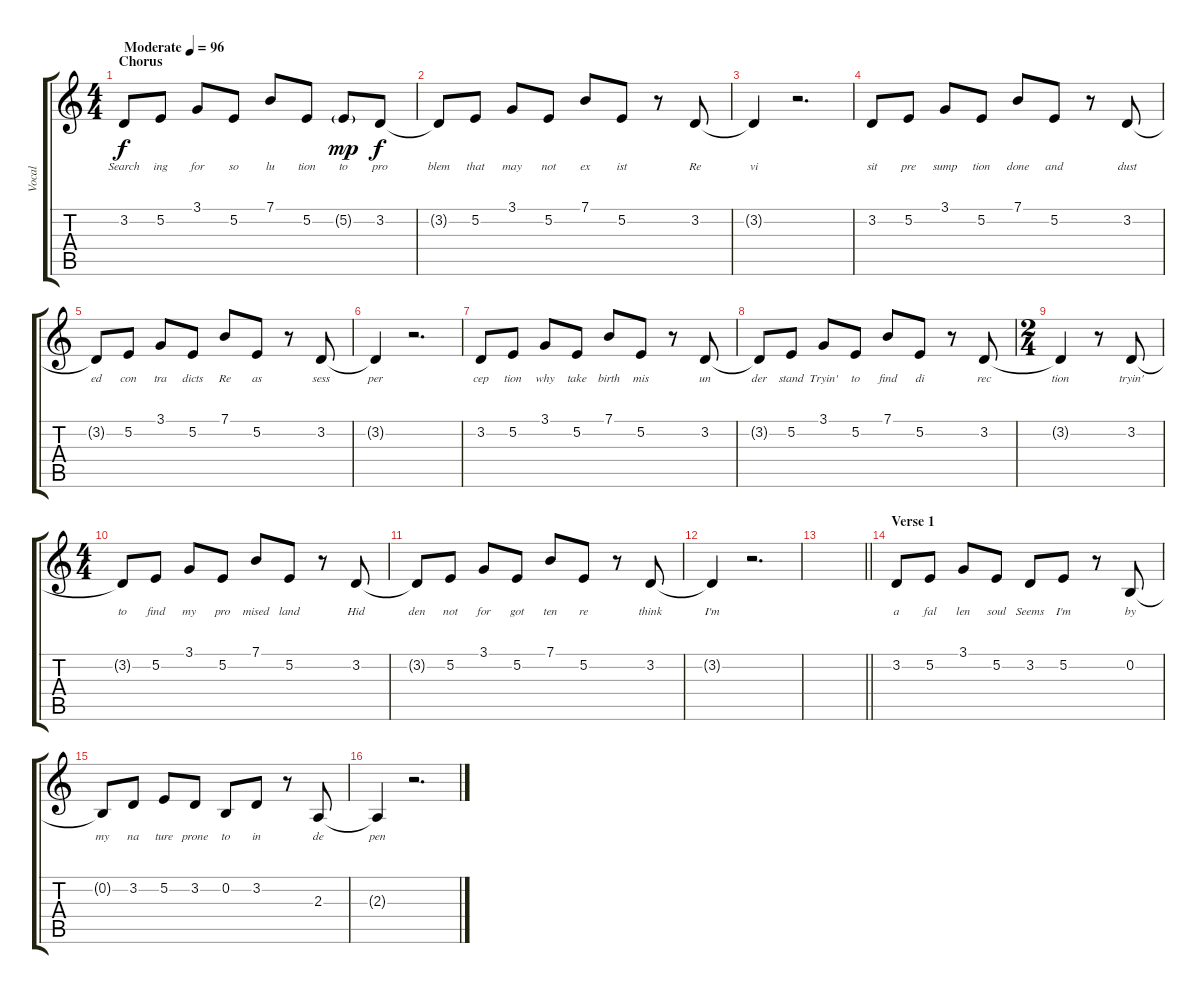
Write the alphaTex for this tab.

\track ("Vocal" "Vocal") {instrument acousticgrandpiano}
\staff {score tabs}
\tuning (E4 B3 G3 D3 A2 E2) {hide}
\ts (4 4)
\section ("" "Chorus")
\tempo (96 "Moderate")
\clef g2
\ks c
3.2.8{lyrics (0 "Search") lyrics (1 "") lyrics (2 "") lyrics (3 "") lyrics (4 "") dy f instrument acousticgrandpiano} 5.2.8{lyrics (0 "ing") lyrics (1 "") lyrics (2 "") lyrics (3 "") lyrics (4 "")} 3.1.8{lyrics (0 "for") lyrics (1 "") lyrics (2 "") lyrics (3 "") lyrics (4 "")} 5.2.8{lyrics (0 "so") lyrics (1 "") lyrics (2 "") lyrics (3 "") lyrics (4 "")} 7.1.8{lyrics (0 "lu") lyrics (1 "") lyrics (2 "") lyrics (3 "") lyrics (4 "")} 5.2.8{lyrics (0 "tion") lyrics (1 "") lyrics (2 "") lyrics (3 "") lyrics (4 "")} 5.2{g}.8{lyrics (0 "to") lyrics (1 "") lyrics (2 "") lyrics (3 "") lyrics (4 "") dy mp} 3.2.8{lyrics (0 "pro") lyrics (1 "") lyrics (2 "") lyrics (3 "") lyrics (4 "") dy f} |
3.2{t}.8{lyrics (0 "blem") lyrics (1 "") lyrics (2 "") lyrics (3 "") lyrics (4 "")} 5.2.8{lyrics (0 "that") lyrics (1 "") lyrics (2 "") lyrics (3 "") lyrics (4 "")} 3.1.8{lyrics (0 "may") lyrics (1 "") lyrics (2 "") lyrics (3 "") lyrics (4 "")} 5.2.8{lyrics (0 "not") lyrics (1 "") lyrics (2 "") lyrics (3 "") lyrics (4 "")} 7.1.8{lyrics (0 "ex") lyrics (1 "") lyrics (2 "") lyrics (3 "") lyrics (4 "")} 5.2.8{lyrics (0 "ist") lyrics (1 "") lyrics (2 "") lyrics (3 "") lyrics (4 "")} r.8 3.2.8{lyrics (0 "Re") lyrics (1 "") lyrics (2 "") lyrics (3 "") lyrics (4 "")} |
3.2{t}.4{lyrics (0 "vi") lyrics (1 "") lyrics (2 "") lyrics (3 "") lyrics (4 "")} r.2{d} |
3.2.8{lyrics (0 "sit") lyrics (1 "") lyrics (2 "") lyrics (3 "") lyrics (4 "")} 5.2.8{lyrics (0 "pre") lyrics (1 "") lyrics (2 "") lyrics (3 "") lyrics (4 "")} 3.1.8{lyrics (0 "sump") lyrics (1 "") lyrics (2 "") lyrics (3 "") lyrics (4 "")} 5.2.8{lyrics (0 "tion") lyrics (1 "") lyrics (2 "") lyrics (3 "") lyrics (4 "")} 7.1.8{lyrics (0 "done") lyrics (1 "") lyrics (2 "") lyrics (3 "") lyrics (4 "")} 5.2.8{lyrics (0 "and") lyrics (1 "") lyrics (2 "") lyrics (3 "") lyrics (4 "")} r.8 3.2.8{lyrics (0 "dust") lyrics (1 "") lyrics (2 "") lyrics (3 "") lyrics (4 "")} |
3.2{t}.8{lyrics (0 "ed") lyrics (1 "") lyrics (2 "") lyrics (3 "") lyrics (4 "")} 5.2.8{lyrics (0 "con") lyrics (1 "") lyrics (2 "") lyrics (3 "") lyrics (4 "")} 3.1.8{lyrics (0 "tra") lyrics (1 "") lyrics (2 "") lyrics (3 "") lyrics (4 "")} 5.2.8{lyrics (0 "dicts") lyrics (1 "") lyrics (2 "") lyrics (3 "") lyrics (4 "")} 7.1.8{lyrics (0 "Re") lyrics (1 "") lyrics (2 "") lyrics (3 "") lyrics (4 "")} 5.2.8{lyrics (0 "as") lyrics (1 "") lyrics (2 "") lyrics (3 "") lyrics (4 "")} r.8 3.2.8{lyrics (0 "sess") lyrics (1 "") lyrics (2 "") lyrics (3 "") lyrics (4 "")} |
3.2{t}.4{lyrics (0 "per") lyrics (1 "") lyrics (2 "") lyrics (3 "") lyrics (4 "")} r.2{d} |
3.2.8{lyrics (0 "cep") lyrics (1 "") lyrics (2 "") lyrics (3 "") lyrics (4 "")} 5.2.8{lyrics (0 "tion") lyrics (1 "") lyrics (2 "") lyrics (3 "") lyrics (4 "")} 3.1.8{lyrics (0 "why") lyrics (1 "") lyrics (2 "") lyrics (3 "") lyrics (4 "")} 5.2.8{lyrics (0 "take") lyrics (1 "") lyrics (2 "") lyrics (3 "") lyrics (4 "")} 7.1.8{lyrics (0 "birth") lyrics (1 "") lyrics (2 "") lyrics (3 "") lyrics (4 "")} 5.2.8{lyrics (0 "mis") lyrics (1 "") lyrics (2 "") lyrics (3 "") lyrics (4 "")} r.8 3.2.8{lyrics (0 "un") lyrics (1 "") lyrics (2 "") lyrics (3 "") lyrics (4 "")} |
3.2{t}.8{lyrics (0 "der") lyrics (1 "") lyrics (2 "") lyrics (3 "") lyrics (4 "")} 5.2.8{lyrics (0 "stand") lyrics (1 "") lyrics (2 "") lyrics (3 "") lyrics (4 "")} 3.1.8{lyrics (0 "Tryin'") lyrics (1 "") lyrics (2 "") lyrics (3 "") lyrics (4 "")} 5.2.8{lyrics (0 "to") lyrics (1 "") lyrics (2 "") lyrics (3 "") lyrics (4 "")} 7.1.8{lyrics (0 "find") lyrics (1 "") lyrics (2 "") lyrics (3 "") lyrics (4 "")} 5.2.8{lyrics (0 "di") lyrics (1 "") lyrics (2 "") lyrics (3 "") lyrics (4 "")} r.8 3.2.8{lyrics (0 "rec") lyrics (1 "") lyrics (2 "") lyrics (3 "") lyrics (4 "")} |
\ts (2 4)
3.2{t}.4{lyrics (0 "tion") lyrics (1 "") lyrics (2 "") lyrics (3 "") lyrics (4 "")} r.8 3.2.8{lyrics (0 "tryin'") lyrics (1 "") lyrics (2 "") lyrics (3 "") lyrics (4 "")} |
\ts (4 4)
3.2{t}.8{lyrics (0 "to") lyrics (1 "") lyrics (2 "") lyrics (3 "") lyrics (4 "")} 5.2.8{lyrics (0 "find") lyrics (1 "") lyrics (2 "") lyrics (3 "") lyrics (4 "")} 3.1.8{lyrics (0 "my") lyrics (1 "") lyrics (2 "") lyrics (3 "") lyrics (4 "")} 5.2.8{lyrics (0 "pro") lyrics (1 "") lyrics (2 "") lyrics (3 "") lyrics (4 "")} 7.1.8{lyrics (0 "mised") lyrics (1 "") lyrics (2 "") lyrics (3 "") lyrics (4 "")} 5.2.8{lyrics (0 "land") lyrics (1 "") lyrics (2 "") lyrics (3 "") lyrics (4 "")} r.8 3.2.8{lyrics (0 "Hid") lyrics (1 "") lyrics (2 "") lyrics (3 "") lyrics (4 "")} |
3.2{t}.8{lyrics (0 "den") lyrics (1 "") lyrics (2 "") lyrics (3 "") lyrics (4 "")} 5.2.8{lyrics (0 "not") lyrics (1 "") lyrics (2 "") lyrics (3 "") lyrics (4 "")} 3.1.8{lyrics (0 "for") lyrics (1 "") lyrics (2 "") lyrics (3 "") lyrics (4 "")} 5.2.8{lyrics (0 "got") lyrics (1 "") lyrics (2 "") lyrics (3 "") lyrics (4 "")} 7.1.8{lyrics (0 "ten") lyrics (1 "") lyrics (2 "") lyrics (3 "") lyrics (4 "")} 5.2.8{lyrics (0 "re") lyrics (1 "") lyrics (2 "") lyrics (3 "") lyrics (4 "")} r.8 3.2.8{lyrics (0 "think") lyrics (1 "") lyrics (2 "") lyrics (3 "") lyrics (4 "")} |
3.2{t}.4{lyrics (0 "I'm") lyrics (1 "") lyrics (2 "") lyrics (3 "") lyrics (4 "")} r.2{d} |
\barLineRight lightlight
|
\section ("" "Verse 1")
3.2.8{lyrics (0 "a") lyrics (1 "") lyrics (2 "") lyrics (3 "") lyrics (4 "")} 5.2.8{lyrics (0 "fal") lyrics (1 "") lyrics (2 "") lyrics (3 "") lyrics (4 "")} 3.1.8{lyrics (0 "len") lyrics (1 "") lyrics (2 "") lyrics (3 "") lyrics (4 "")} 5.2.8{lyrics (0 "soul") lyrics (1 "") lyrics (2 "") lyrics (3 "") lyrics (4 "")} 3.2.8{lyrics (0 "Seems") lyrics (1 "") lyrics (2 "") lyrics (3 "") lyrics (4 "")} 5.2.8{lyrics (0 "I'm") lyrics (1 "") lyrics (2 "") lyrics (3 "") lyrics (4 "")} r.8 0.2.8{lyrics (0 "by") lyrics (1 "") lyrics (2 "") lyrics (3 "") lyrics (4 "")} |
0.2{t}.8{lyrics (0 "my") lyrics (1 "") lyrics (2 "") lyrics (3 "") lyrics (4 "")} 3.2.8{lyrics (0 "na") lyrics (1 "") lyrics (2 "") lyrics (3 "") lyrics (4 "")} 5.2.8{lyrics (0 "ture") lyrics (1 "") lyrics (2 "") lyrics (3 "") lyrics (4 "")} 3.2.8{lyrics (0 "prone") lyrics (1 "") lyrics (2 "") lyrics (3 "") lyrics (4 "")} 0.2.8{lyrics (0 "to") lyrics (1 "") lyrics (2 "") lyrics (3 "") lyrics (4 "")} 3.2.8{lyrics (0 "in") lyrics (1 "") lyrics (2 "") lyrics (3 "") lyrics (4 "")} r.8 2.3.8{lyrics (0 "de") lyrics (1 "") lyrics (2 "") lyrics (3 "") lyrics (4 "")} |
2.3{t}.4{lyrics (0 "pen") lyrics (1 "") lyrics (2 "") lyrics (3 "") lyrics (4 "")} r.2{d}
